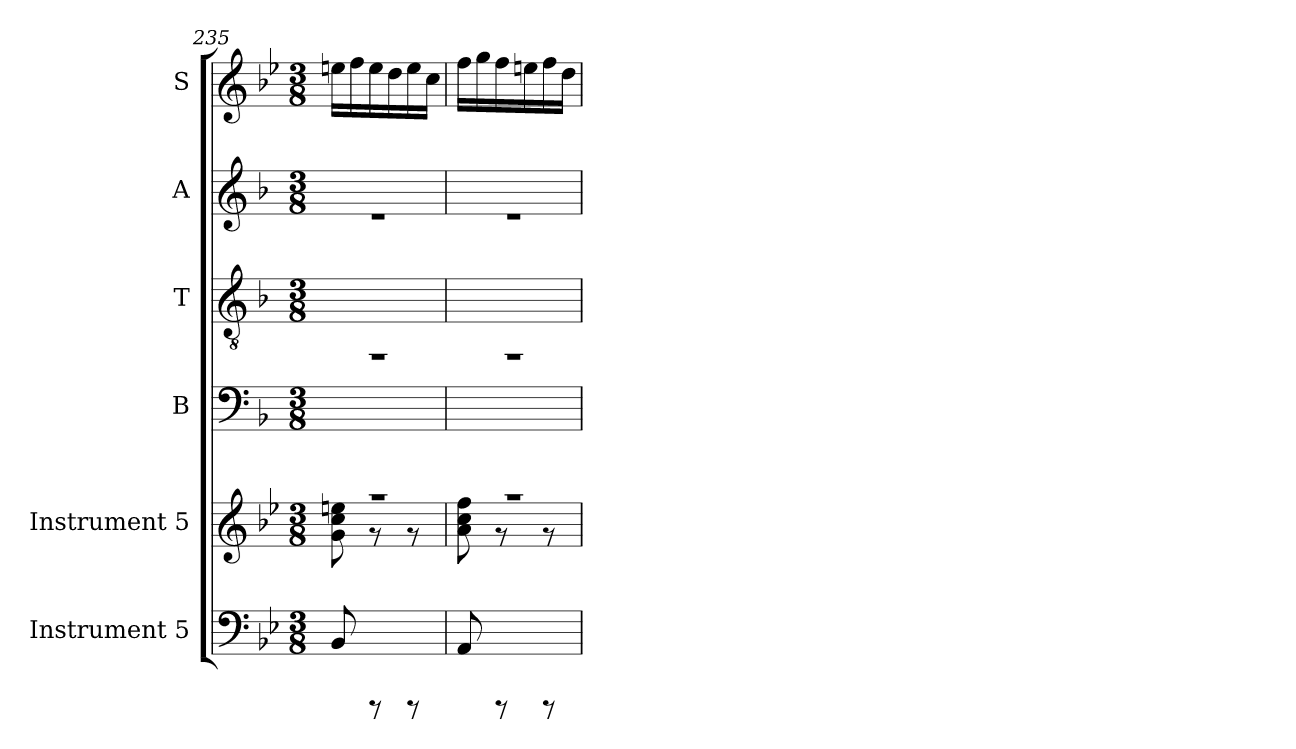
**kern	**kern	**kern	**kern	**kern	**kern	**text
*part6	*part5	*part4	*part3	*part2	*part1	*part1
*staff6	*staff5	*staff4	*staff3	*staff2	*staff1	*staff1
*I"Instrument 5	*I"Instrument 5	*I"B	*I"T	*I"A	*I"S	*
*	*	*I'B	*I'T	*I'A	*I'S	*
*clefF4	*clefG2	*clefF4	*clefGv2	*clefG2	*clefG2	*
*k[b-e-]	*k[b-e-]	*k[b-]	*k[b-]	*k[b-]	*k[b-e-]	*
*B-:	*B-:	*F:	*F:	*F:	*B-:	*
*M3/8	*M3/8	*M3/8	*M3/8	*M3/8	*M3/8	*
=235	=235	=235	=235	=235	=235	=235
!	!	!	!	!	!	!LO:LY:b:cj
8BB-/	8een\ 8cc\ 8g\	4.rCCC	4.rFF	4.rf	16een\L	.
!	!	!	!	!	!	!LO:LY:b:cj
.	.	.	.	.	16ff\	.
!	!	!	!	!	!	!LO:LY:b:cj
8rCCC	8rf	.	.	.	16ee\	.
!	!	!	!	!	!	!LO:LY:b:cj
.	.	.	.	.	16dd\	.
!	!	!	!	!	!	!LO:LY:b:cj
8rCCC	8rf	.	.	.	16ee\	.
!	!	!	!	!	!	!LO:LY:b:cj
.	.	.	.	.	16cc\J	.
=236	=236	=236	=236	=236	=236	=236
!	!	!	!	!	!	!LO:LY:b:cj
8AA/	8ff\ 8a\ 8cc\	4.rCCC	4.rFF	4.rf	16ff\L	.
!	!	!	!	!	!	!LO:LY:b:cj
.	.	.	.	.	16gg\	.
!	!	!	!	!	!	!LO:LY:b:cj
8rCCC	8rf	.	.	.	16ff\	.
!	!	!	!	!	!	!LO:LY:b:cj
.	.	.	.	.	16een\	.
!	!	!	!	!	!	!LO:LY:b:cj
8rCCC	8rf	.	.	.	16ff\	.
!	!	!	!	!	!	!LO:LY:b:cj
.	.	.	.	.	16dd\J	.
=	=	=	=	=	=	=
*-	*-	*-	*-	*-	*-	*-
